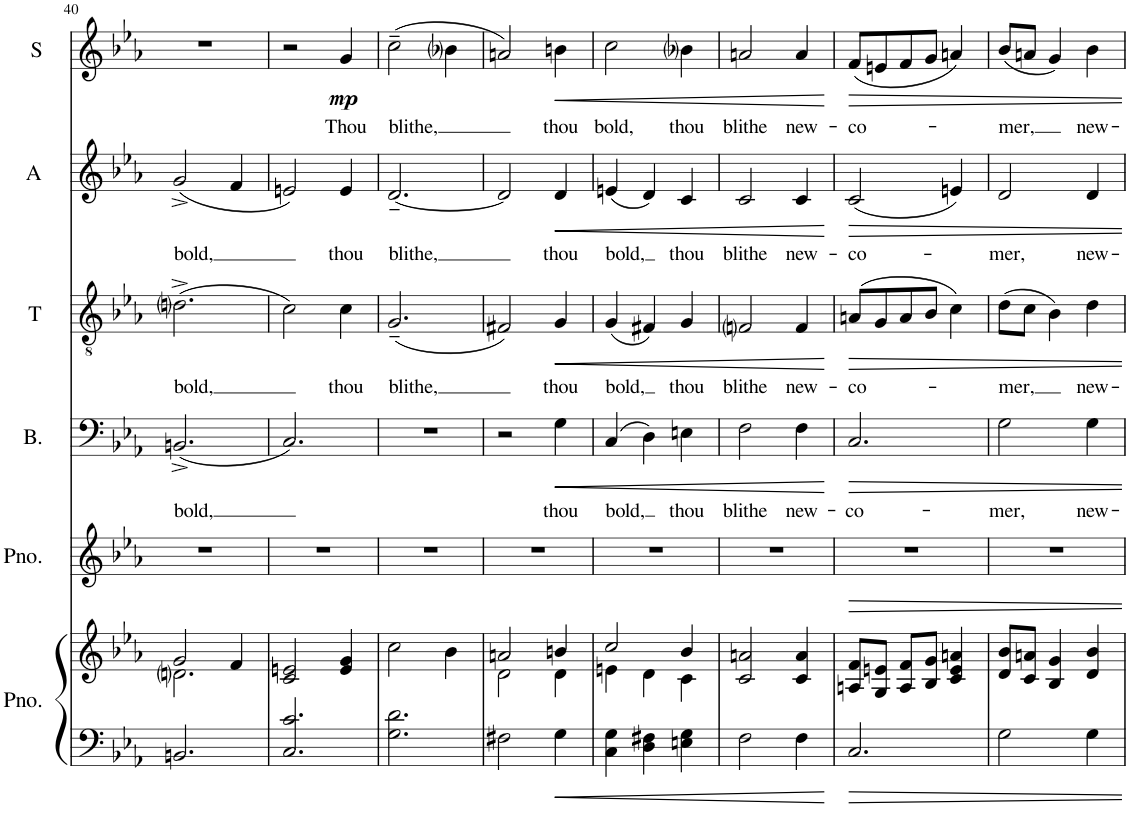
**kern	**kern	**kern	**text	**dynam	**kern	**text	**dynam	**kern	**text	**dynam	**kern	**text	**dynam
*part5	*part5	*part4	*part4	*part4	*part3	*part3	*part3	*part2	*part2	*part2	*part1	*part1	*part1
*staff6	*staff5	*staff4	*staff4	*staff4	*staff3	*staff3	*staff3	*staff2	*staff2	*staff2	*staff1	*staff1	*staff1
*I"Piano (ad lib.)	*	*I"Bass	*	*	*I"Tenor	*	*	*I"Alto	*	*	*I"Soprano	*	*
*I'Pno.	*	*I'B.	*	*	*I'T	*	*	*I'A	*	*	*I'S	*	*
!!LO:PB:g=z
*clefF4	*clefG2	*clefF4	*	*	*clefGv2	*	*	*clefG2	*	*	*clefG2	*	*
*	*	*	*	*	*	*	*	*Trd4c7	*	*	*	*	*
*k[b-e-a-]	*k[b-e-a-]	*k[b-e-a-]	*	*	*k[b-e-a-]	*	*	*k[b-e-a-]	*	*	*k[b-e-a-]	*	*
*M3/4	*M3/4	*M3/4	*	*	*M3/4	*	*	*M3/4	*	*	*M3/4	*	*
=40	=40	=40	=40	=40	=40	=40	=40	=40	=40	=40	=40	=40	=40
*	*^	*	*	*	*	*	*	*	*	*	*	*	*
!	!	!	!	!LO:LY:b	!	!	!LO:LY:b	!	!	!LO:LY:b	!	!	!	!
2.BBn/	2g/	2.dni\	(2.BBn^/	bold,	.	(2.dni^\	bold,	.	(2g^/	bold,	.	2.r	.	.
.	4f/	.	.	.	.	.	.	.	4f/	.	.	.	.	.
*	*v	*v	*	*	*	*	*	*	*	*	*	*	*	*
=41	=41	=41	=41	=41	=41	=41	=41	=41	=41	=41	=41	=41	=41
2.C/ 2.c/	2c/ 2en/	2.C/)	.	.	2c\)	.	.	2en/)	.	.	2r	.	.
!	!	!	!	!	!	!LO:LY:b	!	!	!LO:LY:b	!	!	!LO:LY:b	!LO:DY:b
.	4e/ 4g/	.	.	.	4c\	thou	.	4e/	thou	.	4g/	Thou	mp
=42	=42	=42	=42	=42	=42	=42	=42	=42	=42	=42	=42	=42	=42
!	!	!	!	!	!	!LO:LY:b	!	!	!LO:LY:b	!	!	!LO:LY:b	!
2.G\ 2.d\	2cc\	2.r	.	.	(2.G~/	blithe,	.	[2.d~/	blithe,	.	(2cc~\	blithe,	.
.	4b-\	.	.	.	.	.	.	.	.	.	4b-i\	.	.
=43	=43	=43	=43	=43	=43	=43	=43	=43	=43	=43	=43	=43	=43
*	*^	*	*	*	*	*	*	*	*	*	*	*	*
2F#X\	2an/	2d\	2r	.	.	2F#X/)	.	.	2d/]	.	.	2an/)	.	.
!	!	!	!	!LO:LY:b	!LO:HP:b	!	!LO:LY:b	!LO:HP:b	!	!LO:LY:b	!LO:HP:b	!	!LO:LY:b	!LO:HP:b
4G\	4bn/	4d\	4G\	thou	<	4G/	thou	<	4d/	thou	<	4bn\	thou	<
=44	=44	=44	=44	=44	=44	=44	=44	=44	=44	=44	=44	=44	=44	=44
!	!	!	!	!LO:LY:b	!	!	!LO:LY:b	!	!	!LO:LY:b	!	!	!LO:LY:b	!
4C\ 4G\	2cc/	4en\	(4C/	bold,	.	(4G/	bold,	.	(4en/	bold,	.	2cc\	bold,	.
4D\ 4F#X\	.	4d\	4D\)	.	.	4F#X/)	.	.	4d/)	.	.	.	.	.
!	!	!	!	!LO:LY:b	!	!	!LO:LY:b	!	!	!LO:LY:b	!	!	!LO:LY:b	!
4En\ 4G\	4b-/	4c\	4En\	thou	.	4G/	thou	.	4c/	thou	.	4b-i\	thou	.
=45	=45	=45	=45	=45	=45	=45	=45	=45	=45	=45	=45	=45	=45	=45
!	!	!	!	!LO:LY:b	!	!	!LO:LY:b	!	!	!LO:LY:b	!	!	!LO:LY:b	!
*	*v	*v	*	*	*	*	*	*	*	*	*	*	*	*
2F\	2c/ 2an/	2F\	blithe	.	2Fni/	blithe	.	2c/	blithe	.	2an/	blithe	.
!	!	!	!LO:LY:b	!	!	!LO:LY:b	!	!	!LO:LY:b	!	!	!LO:LY:b	!
4F\	4c/ 4a/	4F\	new-	.	4F/	new-	.	4c/	new-	.	4a/	new-	.
.	.	.	.	[	.	.	[	.	.	[	.	.	[
=46	=46	=46	=46	=46	=46	=46	=46	=46	=46	=46	=46	=46	=46
!	!	!	!LO:LY:b	!	!	!LO:LY:b	!	!	!LO:LY:b	!	!	!LO:LY:b	!
2.C/	8An/ 8f/L	2.C/	-co-	.	(8An/L	-co-	.	(2c/	-co-	.	(8f/L	-co-	.
.	8G/ 8en/J	.	.	.	8G/	.	.	.	.	.	8en/	.	.
.	8A/ 8f/L	.	.	.	8A/	.	.	.	.	.	8f/	.	.
.	8B-/ 8g/J	.	.	.	8B-/J	.	.	.	.	.	8g/J	.	.
.	4c/ 4e/ 4an/	.	.	.	4c\)	.	.	4en/)	.	.	4an/)	.	.
=47	=47	=47	=47	=47	=47	=47	=47	=47	=47	=47	=47	=47	=47
!	!	!	!LO:LY:b	!	!	!LO:LY:b	!	!	!LO:LY:b	!	!	!LO:LY:b	!
2G\	8d/ 8b-/L	2G\	-mer,	.	(8d\L	-mer,	.	2d/	-mer,	.	(8b-/L	mer,	.
.	8c/ 8an/J	.	.	.	8c\J	.	.	.	.	.	8an/J	.	.
.	4B-/ 4g/	.	.	.	4B-\)	.	.	.	.	.	4g/)	.	.
!	!	!	!LO:LY:b	!	!	!LO:LY:b	!	!	!LO:LY:b	!	!	!LO:LY:b	!
4G\	4d/ 4b-/	4G\	new-	.	4d\	new-	.	4d/	new-	.	4b-\	new-	.
=	=	=	=	=	=	=	=	=	=	=	=	=	=
*-	*-	*-	*-	*-	*-	*-	*-	*-	*-	*-	*-	*-	*-
